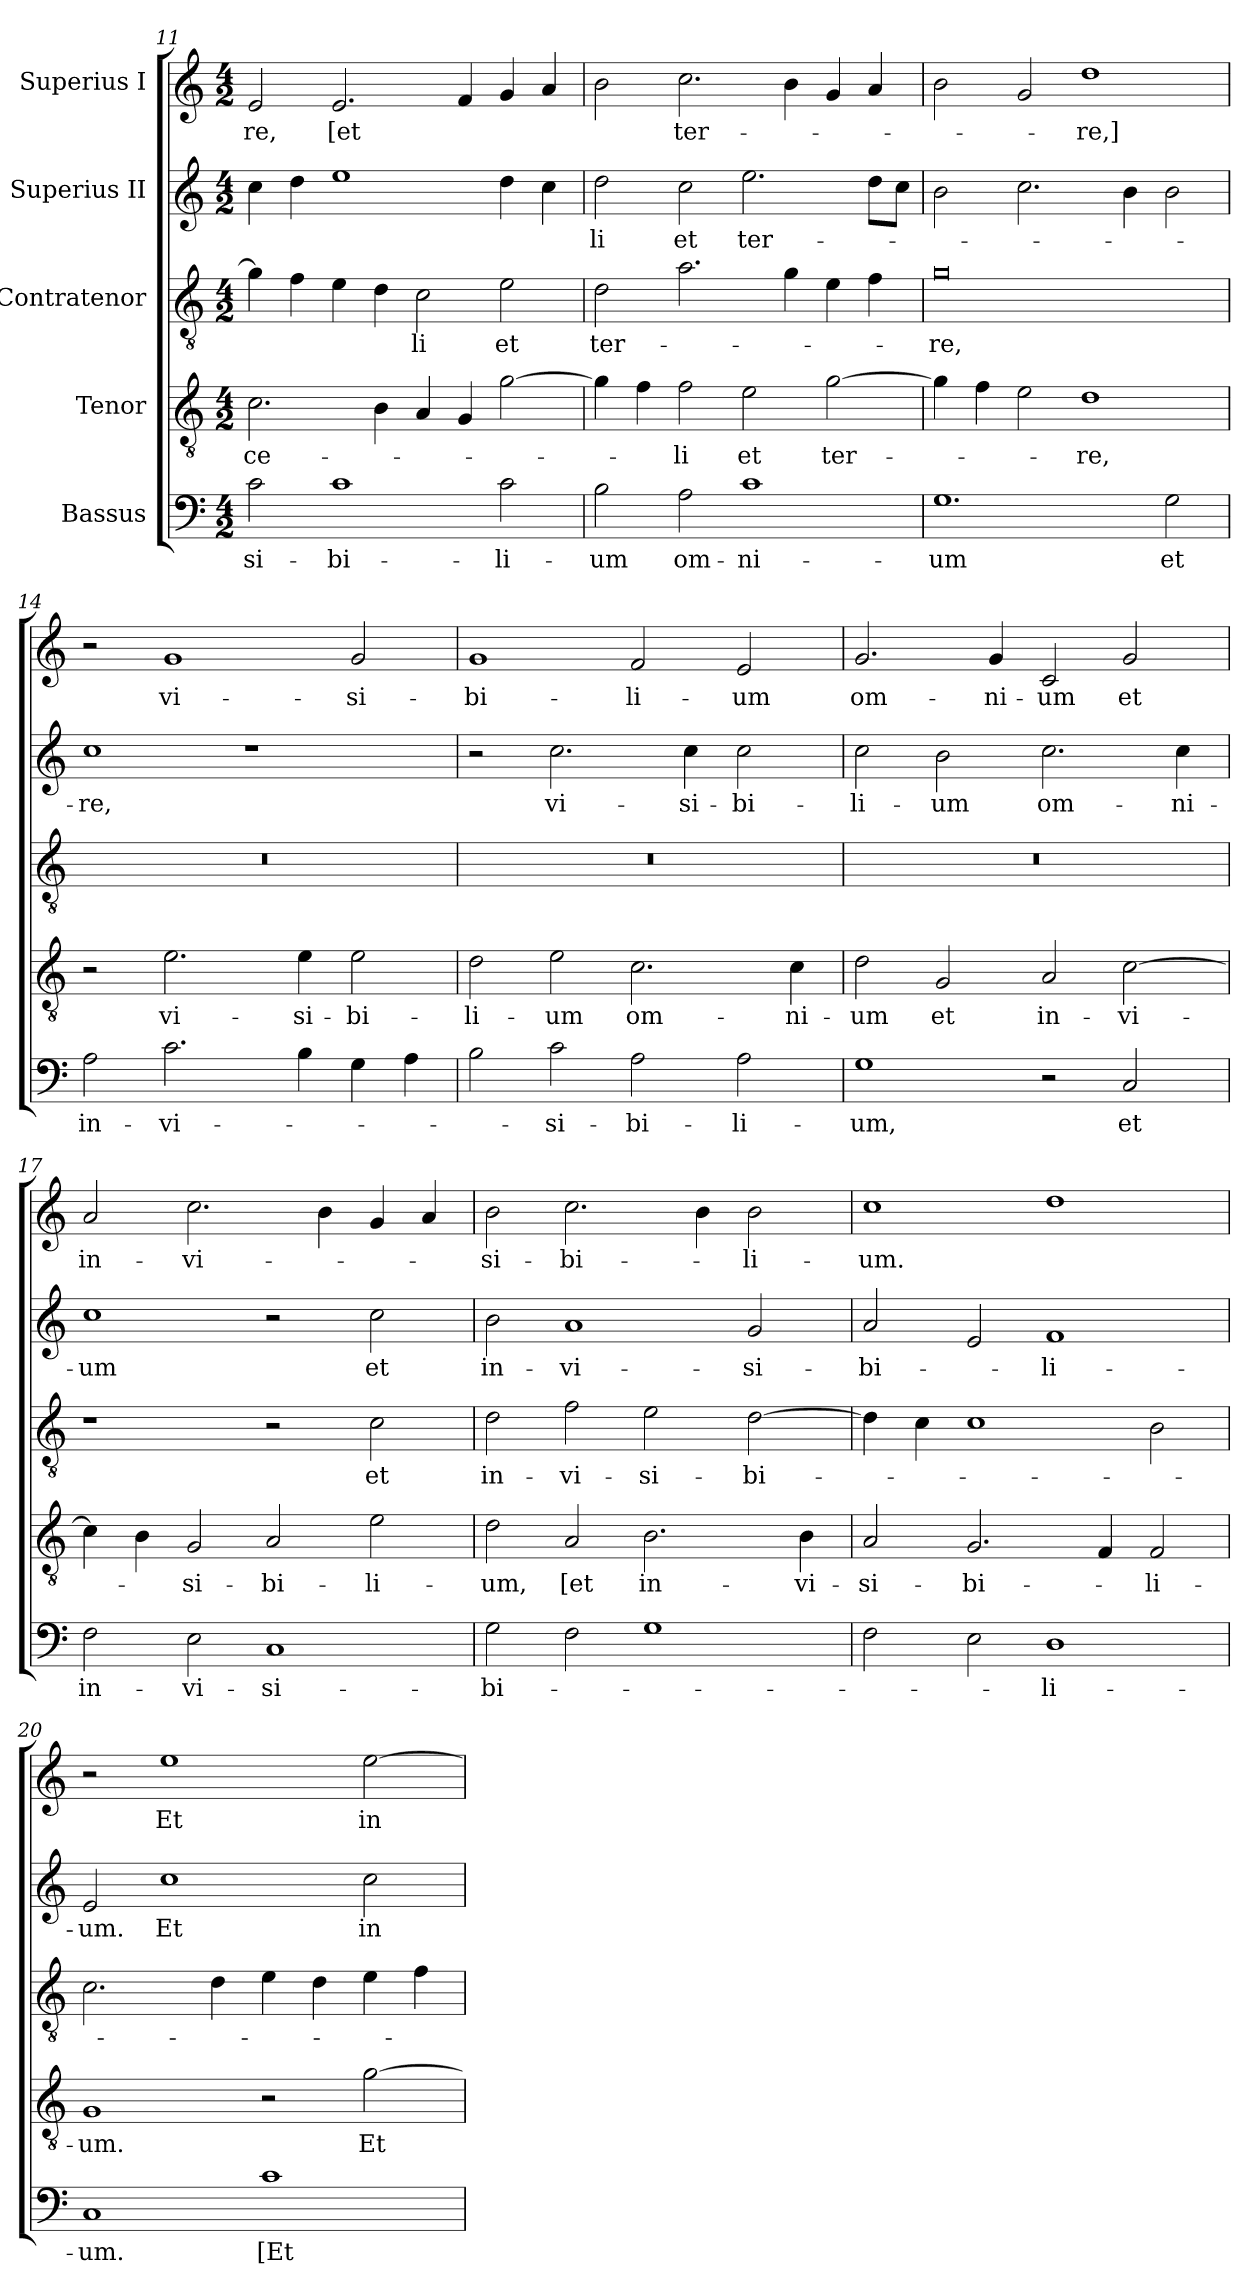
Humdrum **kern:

**kern	**text	**kern	**text	**kern	**text	**kern	**text	**kern	**text
*part5	*part5	*part4	*part4	*part3	*part3	*part2	*part2	*part1	*part1
*staff5	*staff5	*staff4	*staff4	*staff3	*staff3	*staff2	*staff2	*staff1	*staff1
*I"Bassus	*	*I"Tenor	*	*I"Contratenor	*	*I"Superius II	*	*I"Superius I	*
*clefF4	*	*clefGv2	*	*clefGv2	*	*clefG2	*	*clefG2	*
*k[]	*	*k[]	*	*k[]	*	*k[]	*	*k[]	*
*M4/2	*	*M4/2	*	*M4/2	*	*M4/2	*	*M4/2	*
=11	=11	=11	=11	=11	=11	=11	=11	=11	=11
2c\	-si-	2.c\	ce-	4g\]	.	4cc\	.	2e/	-re,
.	.	.	.	4f\	.	4dd\	.	.	.
1c\	-bi-	.	.	4e\	.	1ee\	.	2.e/	[et
.	.	4B\	.	4d\	.	.	.	.	.
.	.	4A/	.	2c\	-li	.	.	.	.
.	.	4G/	.	.	.	.	.	4f/	.
2c\	-li-	[2g\	.	2e\	et	4dd\	.	4g/	.
.	.	.	.	.	.	4cc\	.	4a/	.
=12	=12	=12	=12	=12	=12	=12	=12	=12	=12
2B\	-um	4g\]	.	2d\	ter-	2dd\	-li	2b\	.
.	.	4f\	.	.	.	.	.	.	.
2A\	om-	2f\	-li	2.a\	.	2cc\	et	2.cc\	ter-
1c\	-ni-	2e\	et	.	.	2.ee\	ter-	.	.
.	.	.	.	4g\	.	.	.	4b\	.
.	.	[2g\	ter-	4e\	.	.	.	4g/	.
.	.	.	.	4f\	.	8dd\L	.	4a/	.
.	.	.	.	.	.	8cc\J	.	.	.
=13	=13	=13	=13	=13	=13	=13	=13	=13	=13
1.G\	-um	4g\]	.	0g\	-re,	2b\	.	2b\	.
.	.	4f\	.	.	.	.	.	.	.
.	.	2e\	.	.	.	2.cc\	.	2g/	.
.	.	1d\	-re,	.	.	.	.	1dd\	-re,]
.	.	.	.	.	.	4b\	.	.	.
2G\	et	.	.	.	.	2b\	.	.	.
=14	=14	=14	=14	=14	=14	=14	=14	=14	=14
2A\	in-	2r	.	0r	.	1cc\	-re,	2r	.
2.c\	-vi-	2.e\	vi-	.	.	.	.	1g/	vi-
.	.	.	.	.	.	1r	.	.	.
4B\	.	4e\	-si-	.	.	.	.	.	.
4G\	.	2e\	-bi-	.	.	.	.	2g/	-si-
4A\	.	.	.	.	.	.	.	.	.
=15	=15	=15	=15	=15	=15	=15	=15	=15	=15
2B\	.	2d\	-li-	0r	.	2r	.	1g/	-bi-
2c\	-si-	2e\	-um	.	.	2.cc\	vi-	.	.
2A\	-bi-	2.c\	om-	.	.	.	.	2f/	-li-
.	.	.	.	.	.	4cc\	-si-	.	.
2A\	-li-	.	.	.	.	2cc\	-bi-	2e/	-um
.	.	4c\	-ni-	.	.	.	.	.	.
=16	=16	=16	=16	=16	=16	=16	=16	=16	=16
1G\	-um,	2d\	-um	0r	.	2cc\	-li-	2.g/	om-
.	.	2G/	et	.	.	2b\	-um	.	.
.	.	.	.	.	.	.	.	4g/	-ni-
2r	.	2A/	in-	.	.	2.cc\	om-	2c/	-um
2C/	et	[2c\	-vi-	.	.	.	.	2g/	et
.	.	.	.	.	.	4cc\	-ni-	.	.
=17	=17	=17	=17	=17	=17	=17	=17	=17	=17
2F\	in-	4c\]	.	1r	.	1cc\	-um	2a/	in-
.	.	4B\	.	.	.	.	.	.	.
2E\	-vi-	2G/	-si-	.	.	.	.	2.cc\	-vi-
1C/	-si-	2A/	-bi-	2r	.	2r	.	.	.
.	.	.	.	.	.	.	.	4b\	.
.	.	2e\	-li-	2c\	et	2cc\	et	4g/	.
.	.	.	.	.	.	.	.	4a/	.
=18	=18	=18	=18	=18	=18	=18	=18	=18	=18
2G\	-bi-	2d\	-um,	2d\	in-	2b\	in-	2b\	-si-
2F\	.	2A/	[et	2f\	-vi-	1a/	-vi-	2.cc\	-bi-
1G\	.	2.B\	in-	2e\	-si-	.	.	.	.
.	.	.	.	.	.	.	.	4b\	.
.	.	.	.	[2d\	-bi-	2g/	-si-	2b\	-li-
.	.	4B\	-vi-	.	.	.	.	.	.
=19	=19	=19	=19	=19	=19	=19	=19	=19	=19
2F\	.	2A/	-si-	4d\]	.	2a/	-bi-	1cc\	-um.
.	.	.	.	4c\	.	.	.	.	.
2E\	.	2.G/	-bi-	1c\	.	2e/	.	.	.
1D\	-li-	.	.	.	.	1f/	-li-	1dd\	.
.	.	4F/	.	.	.	.	.	.	.
.	.	2F/	-li-	2B\	.	.	.	.	.
=20	=20	=20	=20	=20	=20	=20	=20	=20	=20
1C/	-um.	1G/	-um.	2.c\	.	2e/	-um.	2r	.
.	.	.	.	.	.	1cc\	Et	1ee\	Et
.	.	.	.	4d\	.	.	.	.	.
1c\	[Et	2r	.	4e\	.	.	.	.	.
.	.	.	.	4d\	.	.	.	.	.
.	.	[2g\	Et	4e\	.	2cc\	in	[2ee\	in
.	.	.	.	4f\	.	.	.	.	.
=	=	=	=	=	=	=	=	=	=
*-	*-	*-	*-	*-	*-	*-	*-	*-	*-
